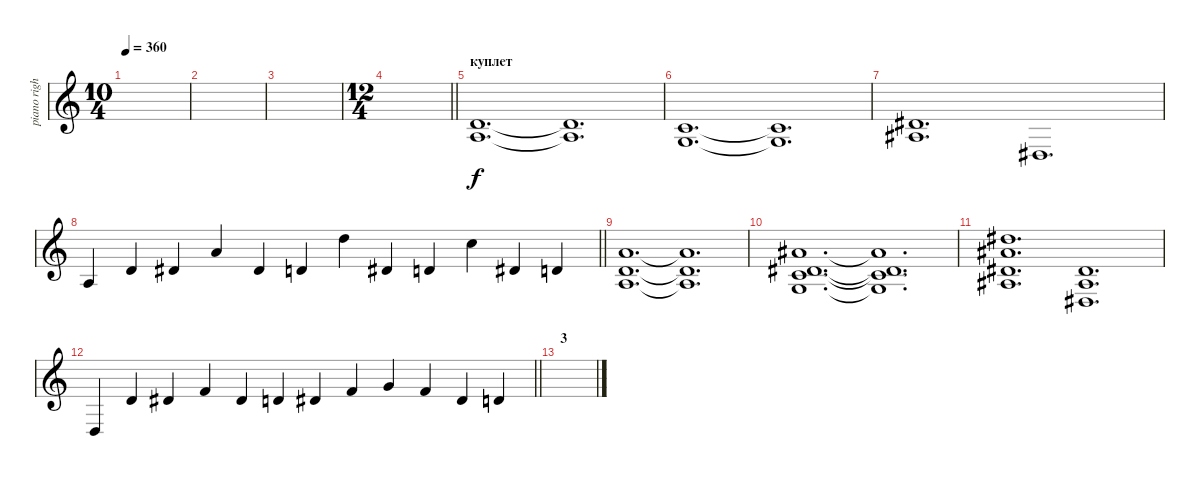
\track ("piano right hend" "piano righ") {instrument acousticgrandpiano}
\staff {score}
\tuning (D4 A3 F3 C3 G2 D2) {hide}
\ts (10 4)
\tempo 360
\clef g2
\ks c
|
|
|
\ts (12 4)
\barLineRight lightlight
|
\section ("" "куплет")
(9.3 9.4).1{d} (9.3{t} 9.4{t}).1{d} |
(7.3 7.4).1{d} (7.3{t} 7.4{t}).1{d} |
(10.3 10.4).1{d} 8.5.1{d} |
\barLineRight lightlight
9.4.4 9.3.4 10.3.4 12.2.4 10.3.4 9.3.4 12.1.4 10.3.4 9.3.4 10.1.4 10.3.4 9.3.4 |
(12.2 9.3 9.4).1{d} (12.2{t} 9.3{t} 9.4{t}).1{d} |
(8.1 6.2 7.3 7.4).1{d} (8.1{t} 6.2{t} 7.3{t} 7.4{t}).1{d} |
(13.1 13.2 10.3 10.4).1{d} (10.3 10.4 8.5).1{d} |
\barLineRight lightlight
7.5.4 9.3.4 10.3.4 12.3.4 10.3.4 9.3.4 10.3.4 12.3.4 10.2.4 12.3.4 10.3.4 9.3.4 |
\section ("" "3")
